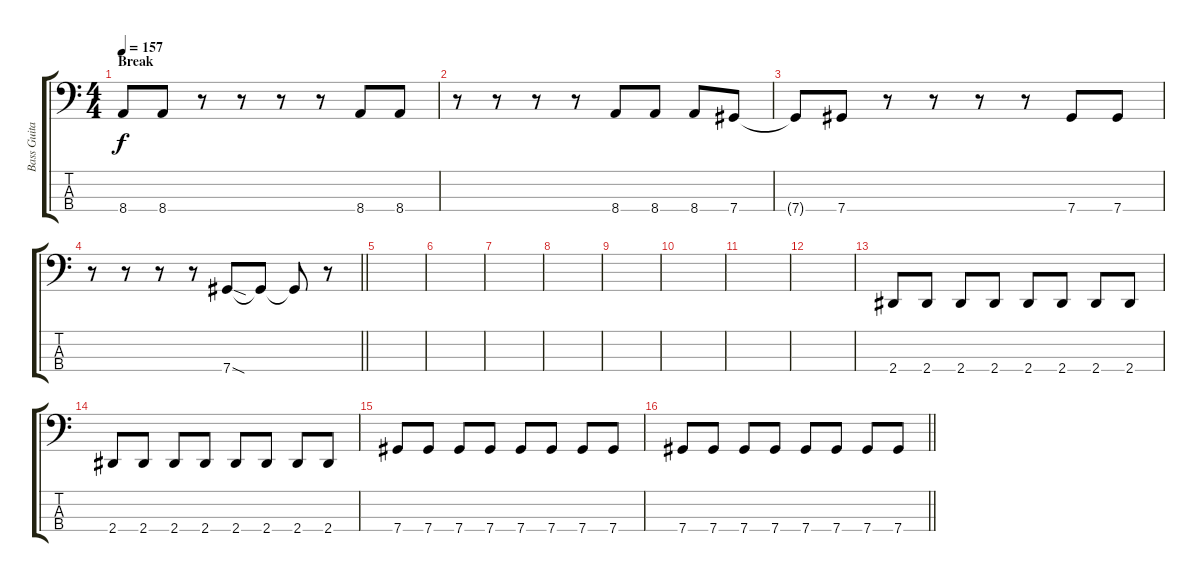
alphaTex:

\track ("Bass Guitar" "Bass Guita") {instrument electricbassfinger}
\staff {score tabs}
\tuning (Gb2 Db2 Ab1 Db1) {hide}
\ts (4 4)
\section ("" "Break")
\tempo 157
\clef f4
\ks c
8.4{t}.8{dy f} 8.4.8 r.8 r.8 r.8 r.8 8.4.8 8.4.8 |
r.8 r.8 r.8 r.8 8.4.8 8.4.8 8.4.8 7.4.8 |
7.4{t}.8 7.4.8 r.8 r.8 r.8 r.8 7.4.8 7.4.8 |
\barLineRight lightlight
r.8 r.8 r.8 r.8 7.4{sod}.8 7.4{t}.8 7.4{t}.8 r.8 |
|
|
|
|
|
|
|
|
2.4.8 2.4.8 2.4.8 2.4.8 2.4.8 2.4.8 2.4.8 2.4.8 |
2.4.8 2.4.8 2.4.8 2.4.8 2.4.8 2.4.8 2.4.8 2.4.8 |
7.4.8 7.4.8 7.4.8 7.4.8 7.4.8 7.4.8 7.4.8 7.4.8 |
\barLineRight lightlight
7.4.8 7.4.8 7.4.8 7.4.8 7.4.8 7.4.8 7.4.8 7.4.8
